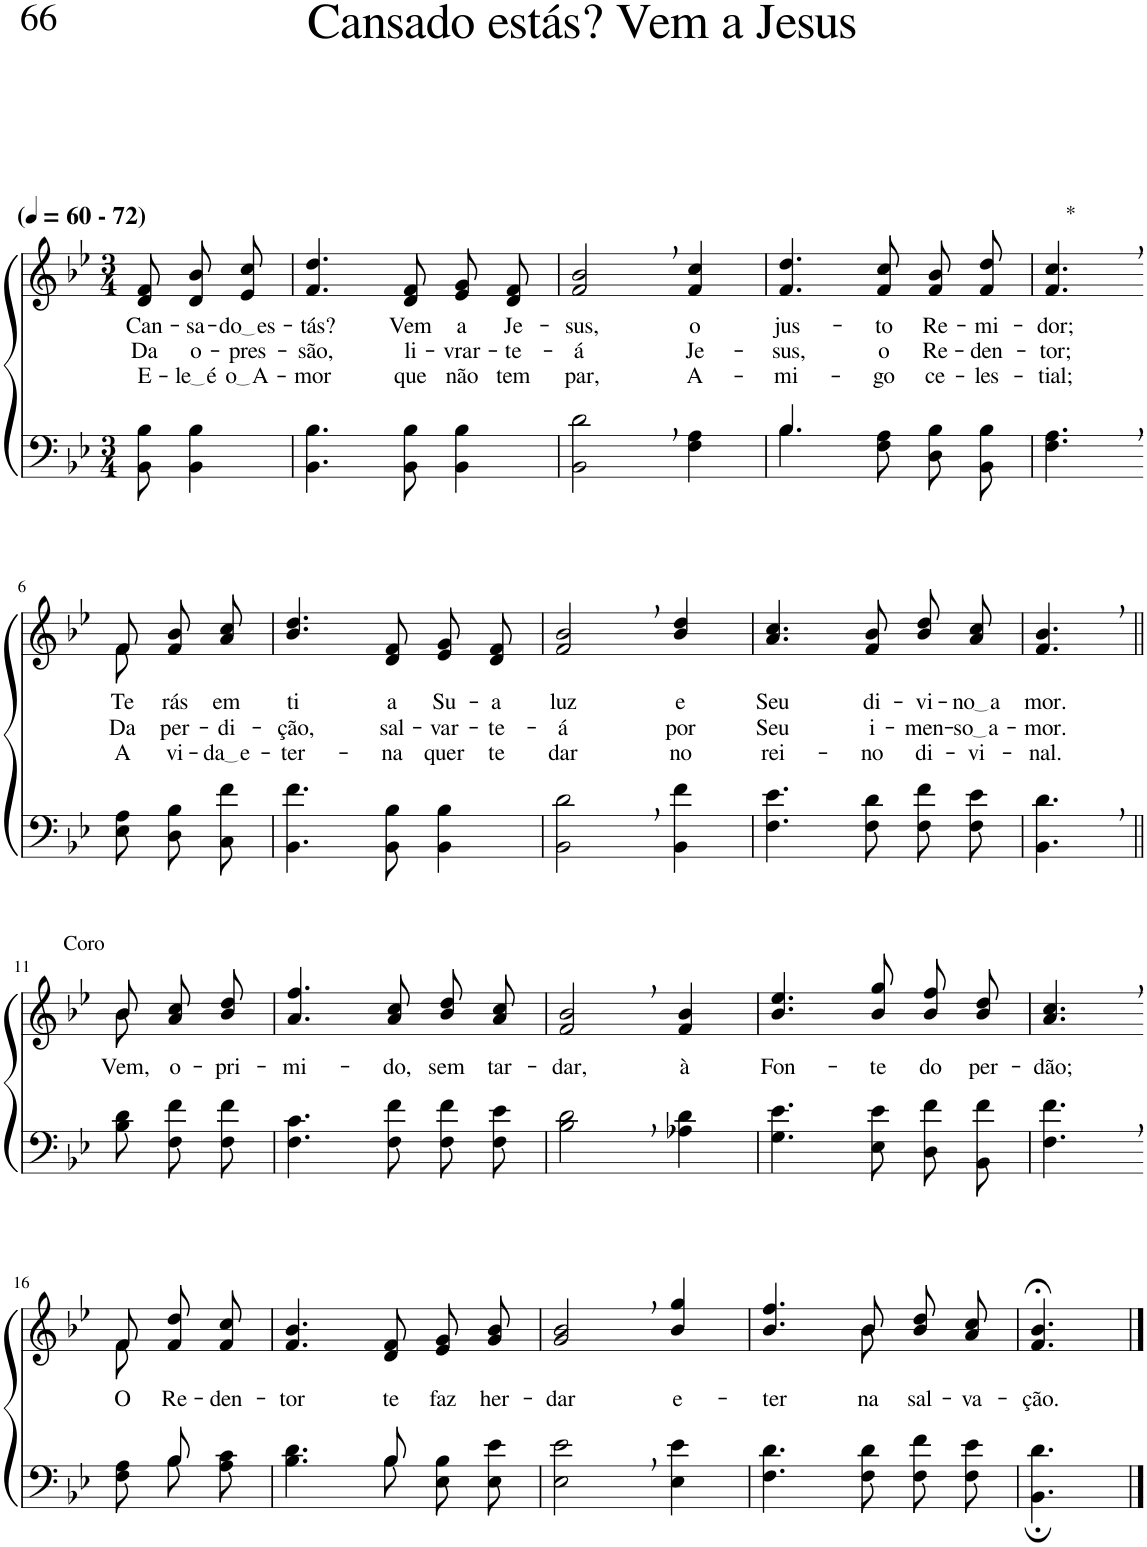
**kern	**kern	**text	**text	**text
*part2	*part1	*part1	*part1	*part1
*staff2	*staff1	*staff1	*staff1	*staff1
*I"Parte III e IV	*I"Parte I e II	*	*	*
*clefF4	*clefG2	*	*	*
*Trd2c3	*Trd2c3	*	*	*
*k[b-e-]	*k[b-e-]	*	*	*
*M3/4	*M3/4	*	*	*
*MM60	*MM60	*	*	*
=1	=1	=1	=1	=1
!	!LO:TX:a:B:t=(	!	!	!
!	!LO:TX:a:B:t=- 72)	!	!	!
!	!	!LO:LY:b	!LO:LY:b	!LO:LY:b
8BB-\ 8B-\	8d/ 8f/	Can-	Da	E-
!	!	!LO:LY:b	!LO:LY:b	!LO:LY:b
4BB-\ 4B-\	8d/ 8b-/L	-sa-	o-	le é
!	!	!LO:LY:b	!LO:LY:b	!LO:LY:b
.	8e-/ 8cc/J	do es	-pres-	o A
=2	=2	=2	=2	=2
!	!	!LO:LY:b	!LO:LY:b	!LO:LY:b
4.BB-\ 4.B-\	4.f/ 4.dd/	-tás?	-são,	-mor
!	!	!LO:LY:b	!LO:LY:b	!LO:LY:b
8BB-\ 8B-\	8d/ 8f/	Vem	li-	que
!	!	!LO:LY:b	!LO:LY:b	!LO:LY:b
4BB-\ 4B-\	8e-/ 8g/L	a	-vrar-	não
!	!	!LO:LY:b	!LO:LY:b	!LO:LY:b
.	8d/ 8f/J	Je-	-te-	tem
=3	=3	=3	=3	=3
!	!	!LO:LY:b	!LO:LY:b	!LO:LY:b
2BB-\, 2d\,	2f/, 2b-/,	-sus,	-á	par,
!	!	!LO:LY:b	!LO:LY:b	!LO:LY:b
4F\ 4A\	4f/ 4cc/	o	Je-	A-
=4	=4	=4	=4	=4
*^	*	*	*	*
!	!	!	!LO:LY:b	!LO:LY:b	!LO:LY:b
4.B-/	4.B-\	4.f/ 4.dd/	jus-	-sus,	-mi-
!	!	!	!LO:LY:b	!LO:LY:b	!LO:LY:b
4.ryy	8F\ 8A\	8f/ 8cc/	-to	o	-go
!	!	!	!LO:LY:b	!LO:LY:b	!LO:LY:b
.	8D\ 8B-\L	8f/ 8b-/L	Re-	Re-	ce-
!	!	!	!LO:LY:b	!LO:LY:b	!LO:LY:b
.	8BB-\ 8B-\J	8f/ 8dd/J	-mi-	-den-	-les-
=5	=5	=5	=5	=5	=5
!	!	!LO:TX:a:t=*	!	!	!
!	!	!	!LO:LY:b	!LO:LY:b	!LO:LY:b
*v	*v	*	*	*	*
4.F\, 4.A\,	4.f/, 4.cc/,	-dor;	-tor;	-tial;
!!LO:LB:g=z
=6-	=6-	=6-	=6-	=6-
*	*^	*	*	*
!	!	!	!LO:LY:b	!LO:LY:b	!LO:LY:b
8E-\ 8A\	8f/	8f\	Te-	Da	A
!	!	!	!LO:LY:b	!LO:LY:b	!LO:LY:b
8D\ 8B-\L	8f/ 8b-/L	4ryy	-rás	per-	vi-
!	!	!	!LO:LY:b	!LO:LY:b	!LO:LY:b
8C\ 8f\J	8a/ 8cc/J	.	em	-di-	da e
*	*v	*v	*	*	*
=7	=7	=7	=7	=7
!	!	!LO:LY:b	!LO:LY:b	!LO:LY:b
4.BB-\ 4.f\	4.b-/ 4.dd/	ti	-ção,	-ter-
!	!	!LO:LY:b	!LO:LY:b	!LO:LY:b
8BB-\ 8B-\	8d/ 8f/	a	sal-	-na
!	!	!LO:LY:b	!LO:LY:b	!LO:LY:b
4BB-\ 4B-\	8e-/ 8g/L	Su-	-var-	quer
!	!	!LO:LY:b	!LO:LY:b	!LO:LY:b
.	8d/ 8f/J	-a	-te-	te
=8	=8	=8	=8	=8
!	!	!LO:LY:b	!LO:LY:b	!LO:LY:b
2BB-\, 2d\,	2f/, 2b-/,	luz	-á	dar
!	!	!LO:LY:b	!LO:LY:b	!LO:LY:b
4BB-\ 4f\	4b-/ 4dd/	e	por	no
=9	=9	=9	=9	=9
!	!	!LO:LY:b	!LO:LY:b	!LO:LY:b
4.F\ 4.e-\	4.a/ 4.cc/	Seu	Seu	rei-
!	!	!LO:LY:b	!LO:LY:b	!LO:LY:b
8F\ 8d\	8f/ 8b-/	di-	i-	-no
!	!	!LO:LY:b	!LO:LY:b	!LO:LY:b
8F\ 8f\L	8b-\ 8dd\L	-vi-	-men-	di-
!	!	!LO:LY:b	!LO:LY:b	!LO:LY:b
8F\ 8e-\J	8a\ 8cc\J	no a	so a	-vi-
=10	=10	=10	=10	=10
!	!	!LO:LY:b	!LO:LY:b	!LO:LY:b
4.BB-\, 4.d\,	4.f/, 4.b-/,	mor.	-mor.	-nal.
!!LO:LB:g=z
=11||	=11||	=11||	=11||	=11||
*	*^	*	*	*
!	!LO:TX:a:t=Coro	!	!	!	!
!	!	!	!LO:LY:b	!	!
8B-\ 8d\	8b-/	8b-\	Vem,	.	.
!	!	!	!LO:LY:b	!	!
8F\ 8f\L	8a\ 8cc\L	4ryy	o-	.	.
!	!	!	!LO:LY:b	!	!
8F\ 8f\J	8b-\ 8dd\J	.	-pri-	.	.
*	*v	*v	*	*	*
=12	=12	=12	=12	=12
!	!	!LO:LY:b	!	!
4.F\ 4.c\	4.a/ 4.ff/	-mi-	.	.
!	!	!LO:LY:b	!	!
8F\ 8f\	8a/ 8cc/	-do,	.	.
!	!	!LO:LY:b	!	!
8F\ 8f\L	8b-\ 8dd\L	sem	.	.
!	!	!LO:LY:b	!	!
8F\ 8e-\J	8a\ 8cc\J	tar-	.	.
=13	=13	=13	=13	=13
!	!	!LO:LY:b	!	!
2B-\, 2d\,	2f/, 2b-/,	-dar,	.	.
!	!	!LO:LY:b	!	!
4A-X\ 4d\	4f/ 4b-/	à	.	.
=14	=14	=14	=14	=14
!	!	!LO:LY:b	!	!
4.G\ 4.e-\	4.b-/ 4.ee-/	Fon-	.	.
!	!	!LO:LY:b	!	!
8E-\ 8e-\	8b-/ 8gg/	-te	.	.
!	!	!LO:LY:b	!	!
8D\ 8f\L	8b-\ 8ff\L	do	.	.
!	!	!LO:LY:b	!	!
8BB-\ 8f\J	8b-\ 8dd\J	per-	.	.
=15	=15	=15	=15	=15
!	!	!LO:LY:b	!	!
4.F\, 4.f\,	4.a/, 4.cc/,	-dão;	.	.
!!LO:LB:g=z
=16-	=16-	=16-	=16-	=16-
*^	*^	*	*	*
!	!	!	!	!LO:LY:b	!	!
8ryy	8F\ 8A\	8f/	8f\	-O	.	.
!	!	!	!	!LO:LY:b	!	!
8B-/	8B-\L	8f/ 8dd/L	4ryy	Re-	.	.
!	!	!	!	!LO:LY:b	!	!
8ryy	8A\ 8c\J	8f/ 8cc/J	.	-den-	.	.
*	*	*v	*v	*	*	*
=17	=17	=17	=17	=17	=17
!	!	!	!LO:LY:b	!	!
4.ryy	4.B-\ 4.d\	4.f/ 4.b-/	-tor	.	.
!	!	!	!LO:LY:b	!	!
8B-/	8B-\	8d/ 8f/	te	.	.
!	!	!	!LO:LY:b	!	!
4ryy	8E-\ 8B-\L	8e-/ 8g/L	faz	.	.
!	!	!	!LO:LY:b	!	!
.	8E-\ 8e-\J	8g/ 8b-/J	her-	.	.
=18	=18	=18	=18	=18	=18
!	!	!	!LO:LY:b	!	!
*v	*v	*	*	*	*
2E-\, 2e-\,	2g/, 2b-/,	-dar	.	.
!	!	!LO:LY:b	!	!
4E-\ 4e-\	4b-/ 4gg/	e-	.	.
=19	=19	=19	=19	=19
!	!	!LO:LY:b	!	!
*	*^	*	*	*
4.F\ 4.d\	4.b-/ 4.ff/	4.ryy	-ter-	.	.
!	!	!	!LO:LY:b	!	!
8F\ 8d\	8b-/	8b-\	-na	.	.
!	!	!	!LO:LY:b	!	!
8F\ 8f\L	8b-\ 8dd\L	4ryy	sal-	.	.
!	!	!	!LO:LY:b	!	!
8F\ 8e-\J	8a\ 8cc\J	.	-va-	.	.
*	*v	*v	*	*	*
=20	=20	=20	=20	=20
!	!	!LO:LY:b	!	!
4.BB-\; 4.d\;	4.f/;< 4.b-/;<	-ção.	.	.
==	==	==	==	==
*-	*-	*-	*-	*-
